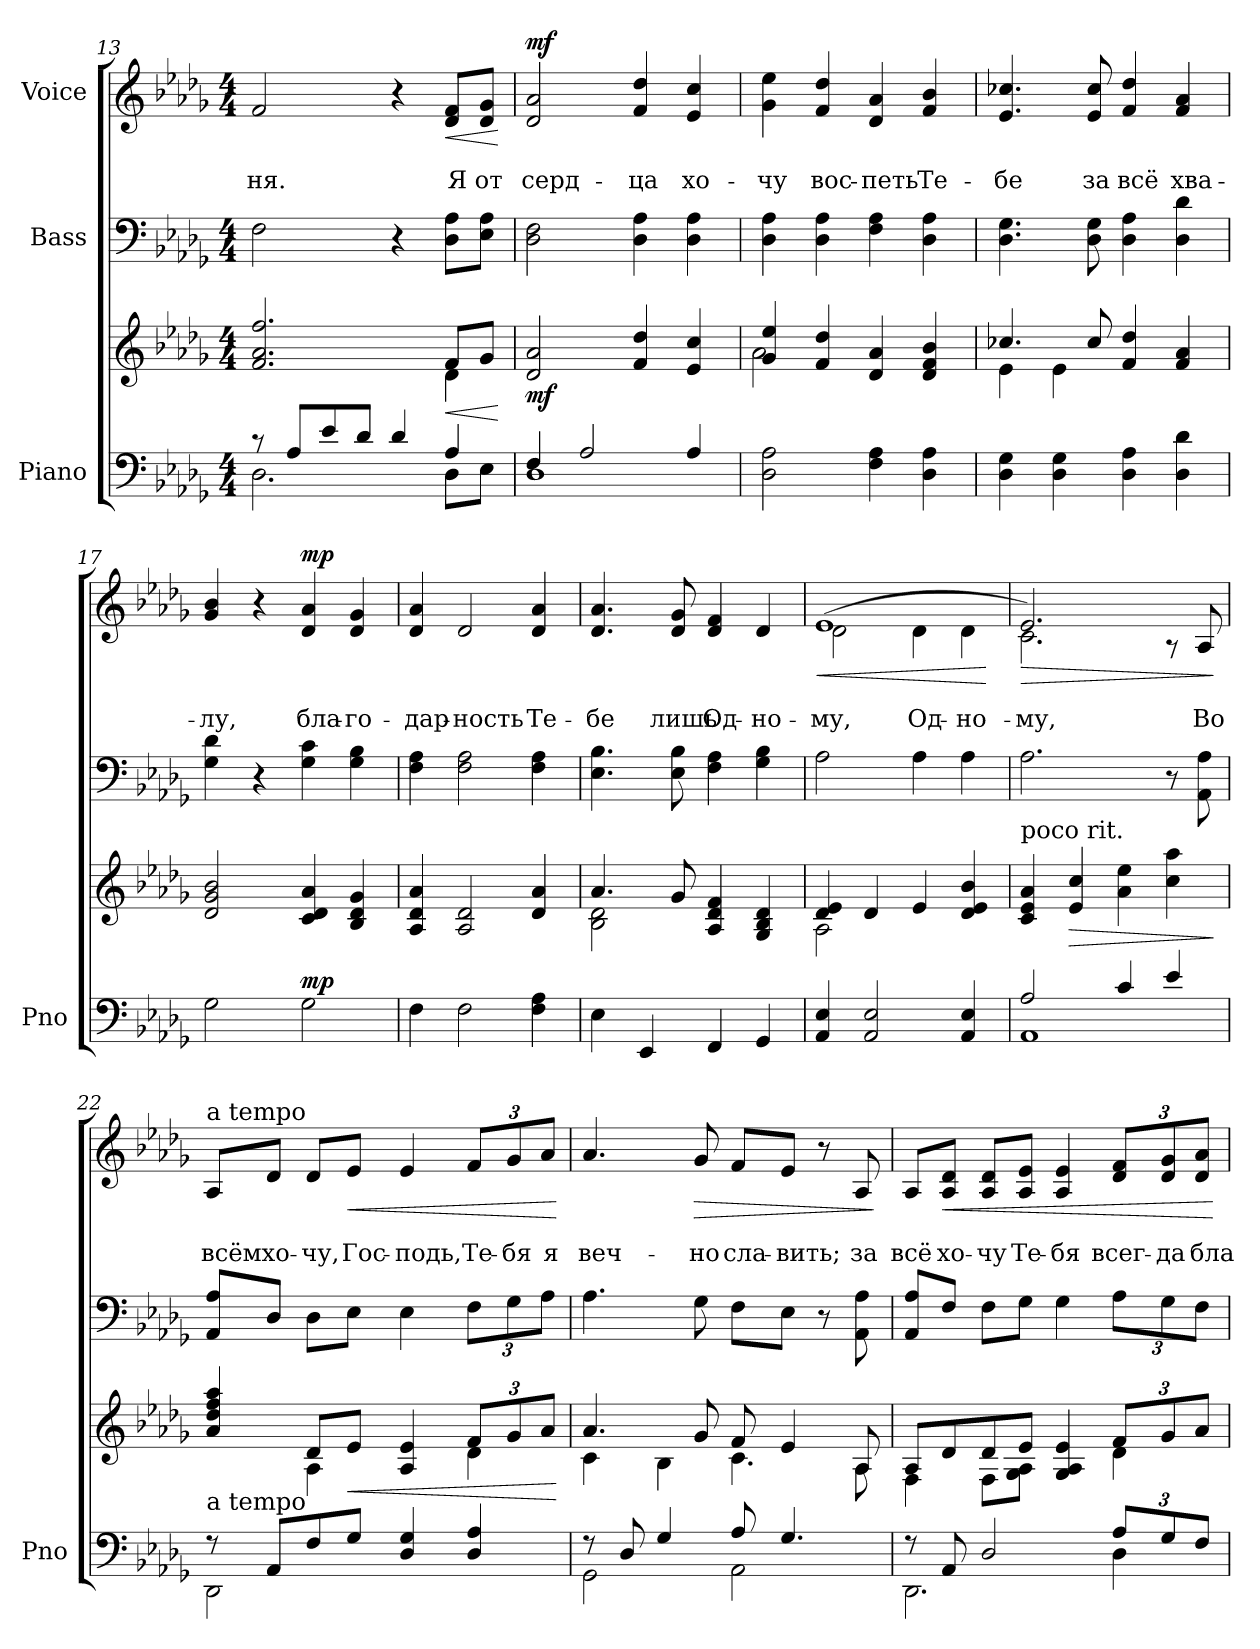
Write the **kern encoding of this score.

**kern	**kern	**dynam	**kern	**kern	**text	**text	**dynam
*part3	*part3	*part3	*part2	*part1	*part1	*part1	*part1
*staff4	*staff3	*staff3/4	*staff2	*staff1	*staff1	*staff1	*staff1
*I"Piano	*	*	*I"Bass	*I"Voice	*	*	*
*I'Pno	*	*	*	*	*	*	*
*clefF4	*clefG2	*	*clefF4	*clefG2	*	*	*
*k[b-e-a-d-g-]	*k[b-e-a-d-g-]	*	*k[b-e-a-d-g-]	*k[b-e-a-d-g-]	*	*	*
*M4/4	*M4/4	*	*M4/4	*M4/4	*	*	*
=13	=13	=13	=13	=13	=13	=13	=13
*^	*^	*	*	*	*	*	*
8r	2.D-\	2.f/ 2.a-/ 2.ff/	2.ryy	.	2F\	2f/	.	-ня.	.
8A-/L	.	.	.	.	.	.	.	.	.
8e-/	.	.	.	.	.	.	.	.	.
8d-/J	.	.	.	.	.	.	.	.	.
4d-/	.	.	.	.	4r	4r	.	.	.
!	!	!	!	!LO:HP:b	!	!	!	!	!LO:HP:b
4A-/	8D-\L	8f/L	4d-\	<	8D-\ 8A-\L	8d-/ 8f/L	.	Я	<
.	8E-\J	8g-/J	.	.	8E-\ 8A-\J	8d-/ 8g-/J	.	от	.
*v	*v	*	*	*	*	*	*	*	*
*	*v	*v	*	*	*	*	*	*
.	.	[	.	.	.	.	[
!!LO:PB:g=z
=14	=14	=14	=14	=14	=14	=14	=14
*^	*	*	*	*	*	*	*
!	!	!	!LO:DY:b	!	!	!	!	!LO:DY:a
4F/	1D-	2d-/ 2a-/	mf	2D-\ 2F\	2d-/ 2a-/	.	серд-	mf
2A-/	.	.	.	.	.	.	.	.
.	.	4f/ 4dd-/	.	4D-\ 4A-\	4f/ 4dd-/	.	-ца	.
4A-/	.	4e-/ 4cc/	.	4D-\ 4A-\	4e-/ 4cc/	.	хо-	.
*v	*v	*	*	*	*	*	*	*
=15	=15	=15	=15	=15	=15	=15	=15
*	*^	*	*	*	*	*	*
2D-\ 2A-\	4g-/ 4ee-/	2a-\	.	4D-\ 4A-\	4g-\ 4ee-\	.	-чу	.
.	4f/ 4dd-/	.	.	4D-\ 4A-\	4f/ 4dd-/	.	вос-	.
4F\ 4A-\	4d-/ 4a-/	2ryy	.	4F\ 4A-\	4d-/ 4a-/	.	-петь	.
4D-\ 4A-\	4d-/ 4f/ 4b-/	.	.	4D-\ 4A-\	4f/ 4b-/	.	Те-	.
=16	=16	=16	=16	=16	=16	=16	=16	=16
4D-\ 4G-\	4.cc-X/	4e-\	.	4.D-\ 4.G-\	4.e-/ 4.cc-X/	.	-бе	.
4D-\ 4G-\	.	4e-\	.	.	.	.	.	.
.	8cc-/	.	.	8D-\ 8G-\	8e-/ 8cc-/	.	за	.
4D-\ 4A-\	4f/ 4dd-/	2ryy	.	4D-\ 4A-\	4f/ 4dd-/	.	всё	.
4D-\ 4d-\	4f/ 4a-/	.	.	4D-\ 4d-\	4f/ 4a-/	.	хва-	.
*	*v	*v	*	*	*	*	*	*
=17	=17	=17	=17	=17	=17	=17	=17
2G-\	2d-/ 2g-/ 2b-/	.	4G-\ 4d-\	4g-/ 4b-/	.	-лу,	.
.	.	.	4r	4r	.	.	.
!	!	!LO:DY:a=2	!	!	!	!	!LO:DY:a
2G-\	4c/ 4d-/ 4a-/	mp	4G-\ 4c\	4d-/ 4a-/	.	бла-	mp
.	4B-/ 4d-/ 4g-/	.	4G-\ 4B-\	4d-/ 4g-/	.	-го-	.
=18	=18	=18	=18	=18	=18	=18	=18
4F\	4A-/ 4d-/ 4a-/	.	4F\ 4A-\	4d-/ 4a-/	.	-дар-	.
2F\	2A-/ 2d-/	.	2F\ 2A-\	2d-/	.	-ность	.
4F\ 4A-\	4d-/ 4a-/	.	4F\ 4A-\	4d-/ 4a-/	.	Те-	.
!!LO:LB:g=z
=19	=19	=19	=19	=19	=19	=19	=19
*	*^	*	*	*	*	*	*
4E-\	4.a-/	2B-\ 2d-\	.	4.E-\ 4.B-\	4.d-/ 4.a-/	.	-бе	.
4EE-/	.	.	.	.	.	.	.	.
.	8g-/	.	.	8E-\ 8B-\	8d-/ 8g-/	.	лишь	.
4FF/	4A-/ 4d-/ 4f/	2ryy	.	4F\ 4A-\	4d-/ 4f/	.	Од-	.
4GG-/	4G-/ 4B-/ 4d-/	.	.	4G-\ 4B-\	4d-/	.	-но-	.
=20	=20	=20	=20	=20	=20	=20	=20	=20
!	!	!	!	!	!	!	!	!LO:HP:b
*	*	*	*	*	*^	*	*	*
4AA-/ 4E-/	4d-/ 4e-/	2A-\	.	2A-\	(1e-	2d-\	.	-му,	<
2AA-/ 2E-/	4d-/	.	.	.	.	.	.	.	.
.	4e-/	2ryy	.	4A-\	.	4d-\	.	Од-	.
4AA-/ 4E-/	4d-/ 4e-/ 4b-/	.	.	4A-\	.	4d-\	.	-но-	.
*	*v	*v	*	*	*v	*v	*	*	*
.	.	.	.	.	.	.	[
=21	=21	=21	=21	=21	=21	=21	=21
*^	*	*	*	*	*	*	*
!	!	!	!	!	!LO:TX:a:t=poco rit.	!	!	!
!	!	!LO:TX:a:t=poco rit.	!	!	!	!	!	!
!	!	!	!	!	!	!	!	!LO:HP:b
*	*	*	*	*	*^	*	*	*
2A-/	1AA-	4c/ 4e-/ 4a-/	.	2.A-\	2.e-/)	2.c\	.	-му,	>
!	!	!	!LO:HP:b	!	!	!	!	!	!
.	.	4e-/ 4cc/	>	.	.	.	.	.	.
4c/	.	4a-\ 4ee-\	.	.	.	.	.	.	.
4e-/	.	4cc\ 4aa-\	.	8r	8rA	4ryy	.	.	.
.	.	.	.	8AA-\ 8A-\	8A-/	.	.	Во	.
*v	*v	*	*	*	*v	*v	*	*	*
.	.	]	.	.	.	.	]
=22	=22	=22	=22	=22	=22	=22	=22
*^	*^	*	*	*	*	*	*
!	!	!	!	!	!	!LO:TX:a:t=a tempo	!	!	!
!LO:TX:a:t=a tempo	!	!	!	!	!	!	!	!	!
8r	2DD-\	4a-/ 4dd-/ 4ff/ 4aa-/	4ryy	.	8AA-/ 8A-/L	8A-/L	.	всём	.
8AA-/L	.	.	.	.	8D-/J	8d-/J	.	хо-	.
8F/	.	8d-/L	4A-\	.	8D-\L	8d-/L	.	-чу,	.
!	!	!	!	!LO:HP:b	!	!	!	!	!LO:HP:b
8G-/J	.	8e-/J	.	<	8E-\J	8e-/J	.	Гос-	<
4D-/ 4G-/	2ryy	4A-/ 4e-/	4ryy	.	4E-\	4e-/	.	-подь,	.
*	*	*Xbrackettup	*	*	*	*	*	*	*
4D-/ 4A-/	.	12f/L	4d-\	.	12F\L	12f/L	.	Те-	.
.	.	12g-/	.	.	12G-\	12g-/	.	-бя	.
.	.	12a-/J	.	.	12A-\J	12a-/J	.	я	.
*v	*v	*	*	*	*	*	*	*	*
*	*v	*v	*	*	*	*	*	*
.	.	[	.	.	.	.	[
!!LO:LB:g=z
=23	=23	=23	=23	=23	=23	=23	=23
*^	*^	*	*	*	*	*	*
8r	2GG-\	4.a-/	4c\	.	4.A-\	4.a-/	.	веч-	.
8D-/	.	.	.	.	.	.	.	.	.
4G-/	.	.	4B-\	.	.	.	.	.	.
!	!	!	!	!	!	!	!	!	!LO:HP:b
.	.	8g-/	.	.	8G-\	8g-/	.	-но	>
8A-/	2AA-\	8f/	4.c\	.	8F\L	8f/L	.	сла-	.
4.G-/	.	4e-/	.	.	8E-\J	8e-/J	.	-вить;	.
.	.	.	.	.	8r	8r	.	.	.
.	.	8A-/	8A-\	.	8AA-\ 8A-\	8A-/	.	за	.
*v	*v	*	*	*	*	*	*	*	*
*	*v	*v	*	*	*	*	*	*
.	.	.	.	.	.	.	]
=24	=24	=24	=24	=24	=24	=24	=24
*^	*^	*	*	*	*	*	*
8r	2.DD-\	8A-/L	4F\	.	8AA-/ 8A-/L	8A-/L	.	всё	.
!	!	!	!	!	!	!	!	!	!LO:HP:b
8AA-/	.	8d-/	.	.	8F/J	8A-/ 8d-/J	.	хо-	<
2D-/	.	8d-/	8F\L	.	8F\L	8A-/ 8d-/L	.	-чу	.
.	.	8e-/J	8G-\ 8A-\J	.	8G-\J	8A-/ 8e-/J	.	Те-	.
.	.	4G-/ 4A-/ 4e-/	4ryy	.	4G-\	4A-/ 4e-/	.	-бя	.
*Xbrackettup	*	*	*	*	*	*	*	*	*
12A-/L	4D-\	12f/L	4d-\	.	12A-\L	12d-/ 12f/L	.	всег-	.
12G-/	.	12g-/	.	.	12G-\	12d-/ 12g-/	.	-да	.
12F/J	.	12a-/J	.	.	12F\J	12d-/ 12a-/J	.	бла-	.
*v	*v	*	*	*	*	*	*	*	*
*	*v	*v	*	*	*	*	*	*
.	.	.	.	.	.	.	[
=	=	=	=	=	=	=	=
*-	*-	*-	*-	*-	*-	*-	*-
